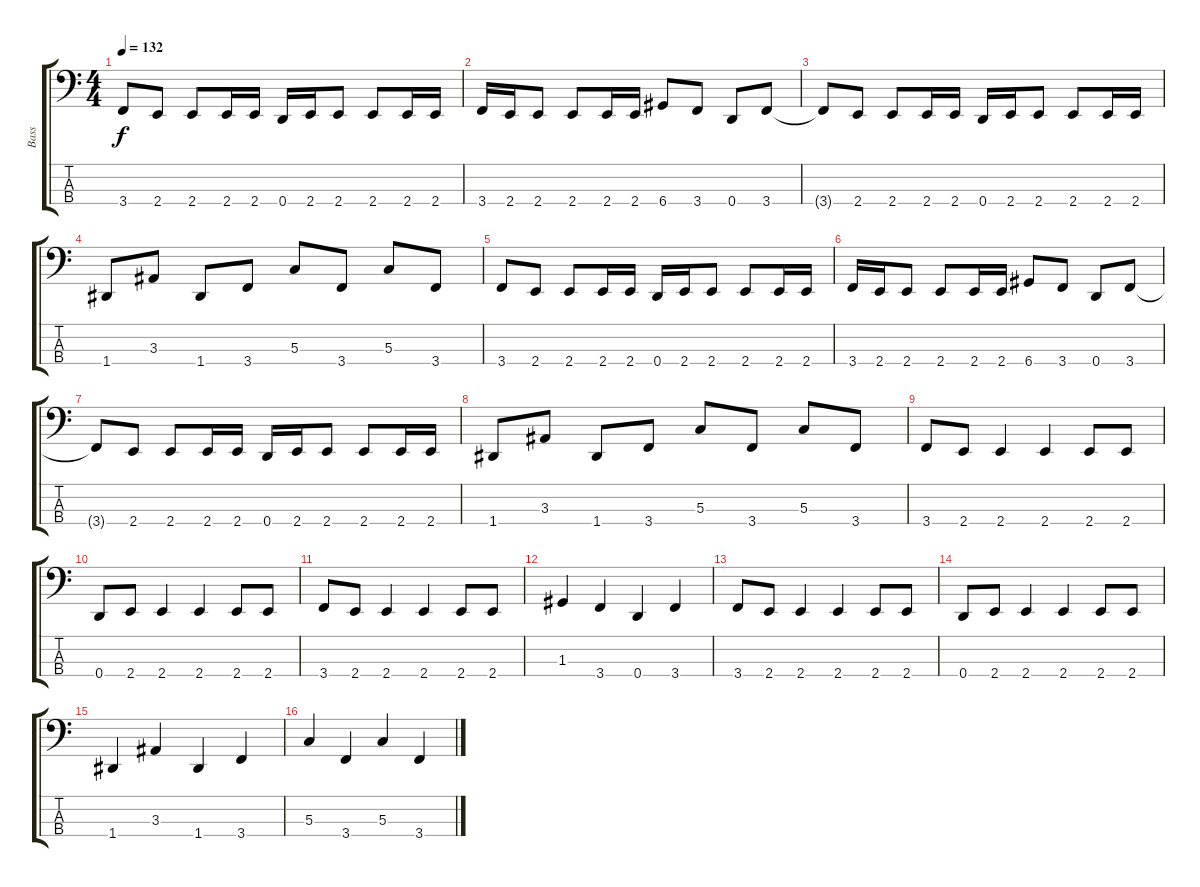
\track ("Bass" "Bass") {instrument electricbasspick}
\staff {score tabs}
\tuning (F2 C2 G1 D1) {hide}
\ts (4 4)
\tempo 132
\clef f4
\ks c
3.4.8{dy f} 2.4.8 2.4.8 2.4.16 2.4.16 0.4.16 2.4.16 2.4.8 2.4.8 2.4.16 2.4.16 |
3.4.16 2.4.16 2.4.8 2.4.8 2.4.16 2.4.16 6.4.8 3.4.8 0.4.8 3.4.8 |
3.4{t}.8 2.4.8 2.4.8 2.4.16 2.4.16 0.4.16 2.4.16 2.4.8 2.4.8 2.4.16 2.4.16 |
1.4.8 3.3.8 1.4.8 3.4.8 5.3.8 3.4.8 5.3.8 3.4.8 |
3.4.8 2.4.8 2.4.8 2.4.16 2.4.16 0.4.16 2.4.16 2.4.8 2.4.8 2.4.16 2.4.16 |
3.4.16 2.4.16 2.4.8 2.4.8 2.4.16 2.4.16 6.4.8 3.4.8 0.4.8 3.4.8 |
3.4{t}.8 2.4.8 2.4.8 2.4.16 2.4.16 0.4.16 2.4.16 2.4.8 2.4.8 2.4.16 2.4.16 |
1.4.8 3.3.8 1.4.8 3.4.8 5.3.8 3.4.8 5.3.8 3.4.8 |
3.4.8 2.4.8 2.4.4 2.4.4 2.4.8 2.4.8 |
0.4.8 2.4.8 2.4.4 2.4.4 2.4.8 2.4.8 |
3.4.8 2.4.8 2.4.4 2.4.4 2.4.8 2.4.8 |
1.3.4 3.4.4 0.4.4 3.4.4 |
3.4.8 2.4.8 2.4.4 2.4.4 2.4.8 2.4.8 |
0.4.8 2.4.8 2.4.4 2.4.4 2.4.8 2.4.8 |
1.4.4 3.3.4 1.4.4 3.4.4 |
5.3.4 3.4.4 5.3.4 3.4.4
